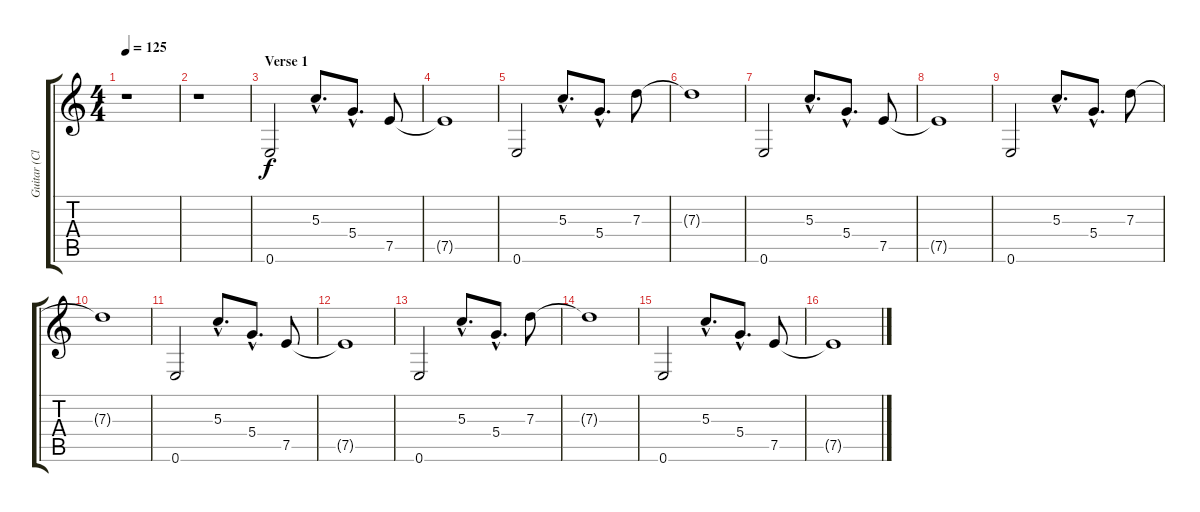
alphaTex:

\track ("Guitar (Clean + Distortion)" "Guitar (Cl") {instrument distortionguitar}
\staff {score tabs}
\tuning (E4 B3 G3 D3 A2 E2) {hide}
\ts (4 4)
\tempo 125
\clef g2
\ks c
r.1{dy f} |
r.1 |
\section ("" "Verse 1")
0.6.2 5.3{hac}.8{d} 5.4{hac}.8{d} 7.5.8 |
7.5{t}.1 |
0.6.2 5.3{hac}.8{d} 5.4{hac}.8{d} 7.3.8 |
7.3{t}.1 |
0.6.2 5.3{hac}.8{d} 5.4{hac}.8{d} 7.5.8 |
7.5{t}.1 |
0.6.2 5.3{hac}.8{d} 5.4{hac}.8{d} 7.3.8 |
7.3{t}.1 |
0.6.2 5.3{hac}.8{d} 5.4{hac}.8{d} 7.5.8 |
7.5{t}.1 |
0.6.2 5.3{hac}.8{d} 5.4{hac}.8{d} 7.3.8 |
7.3{t}.1 |
0.6.2 5.3{hac}.8{d} 5.4{hac}.8{d} 7.5.8 |
7.5{t}.1
